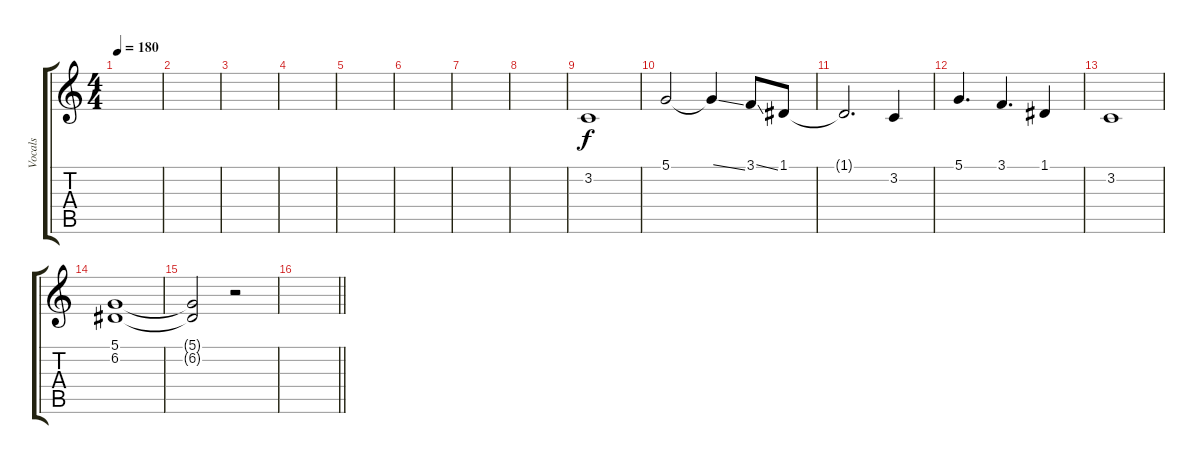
\track ("Vocals" "Vocals") {instrument oboe}
\staff {score tabs}
\tuning (D4 A3 F3 C3 G2 C2) {hide}
\ts (4 4)
\section ("" "")
\tempo 180
\clef g2
\ks c
|
|
|
|
|
|
|
|
3.2.1 |
5.1.2 5.1{ss t}.4 3.1{ss}.8 1.1.8 |
1.1{t}.2{d} 3.2.4 |
5.1.4{d} 3.1.4{d} 1.1.4 |
3.2.1 |
(5.1 6.2).1 |
(5.1{t} 6.2{t}).2 r.2 |
\barLineRight lightlight
